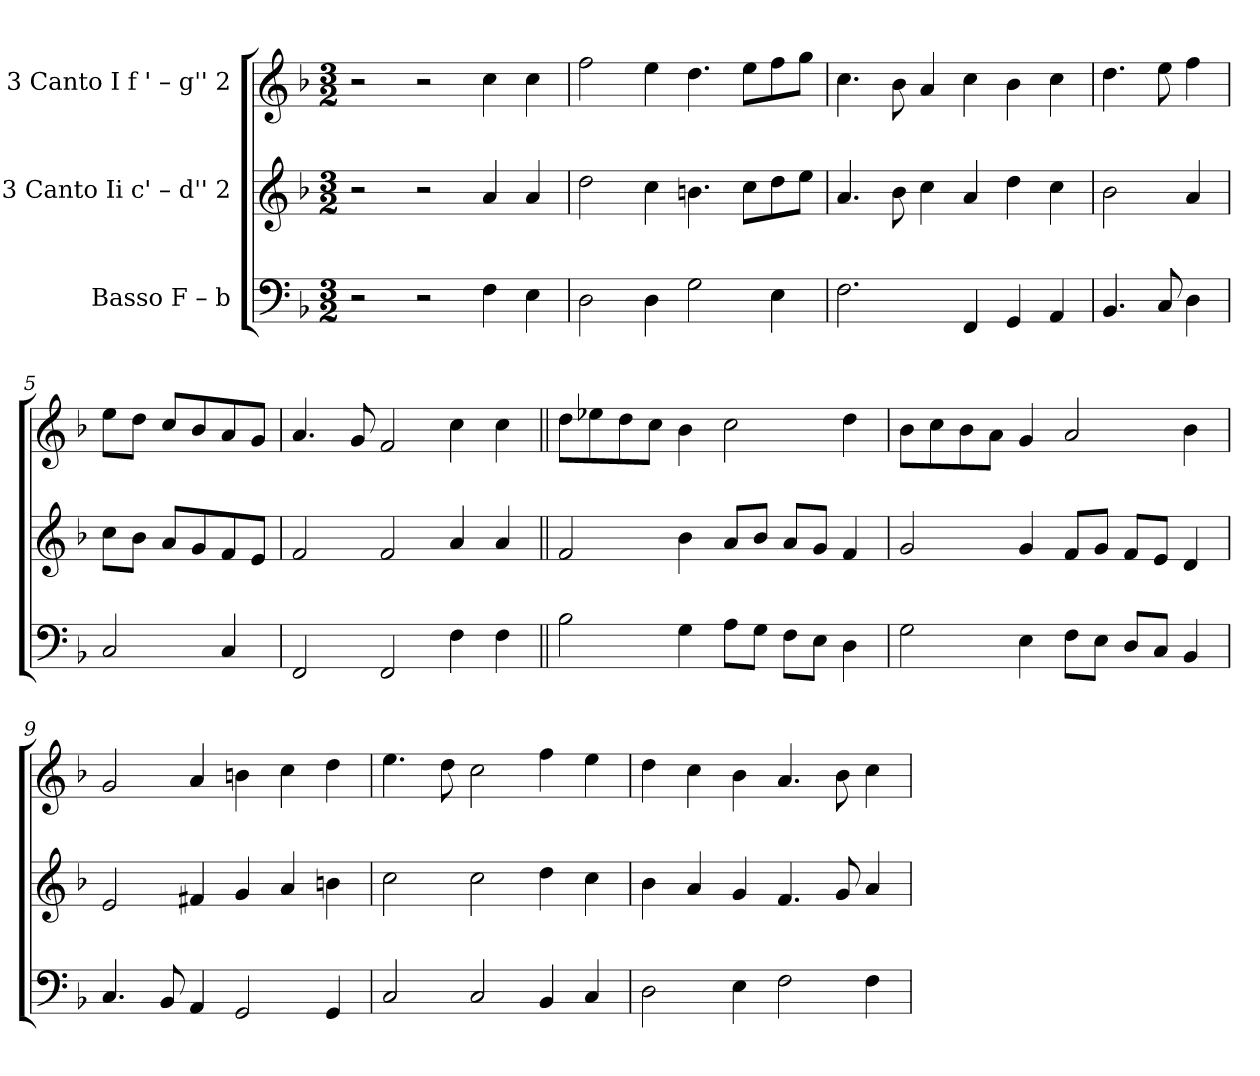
**kern	**text	**kern	**text	**kern	**text
*part3	*part3	*part2	*part2	*part1	*part1
*staff3	*staff3	*staff2	*staff2	*staff1	*staff1
*I"Basso  F – b	*	*I"3  Canto Ii  c' – d''  2	*	*I"3  Canto I  f ' – g''  2	*
!!LO:PB:g=z
*stria5	*	*stria5	*	*stria5	*
*clefF4	*	*clefG2	*	*clefG2	*
*k[b-]	*	*k[b-]	*	*k[b-]	*
*F:	*	*F:	*	*F:	*
*M3/2	*	*M3/2	*	*M3/2	*
=1	=1	=1	=1	=1	=1
2r	.	2r	.	2r	.
2r	.	2r	.	2r	.
!	!LO:LY:b	!	!LO:LY:b:cj	!	!LO:LY:b:cj
4F\	.	4a/	.	4cc\	.
!	!LO:LY:b	!	!LO:LY:b:cj	!	!LO:LY:b:cj
4E\	.	4a/	.	4cc\	.
=2	=2	=2	=2	=2	=2
!	!LO:LY:b	!	!LO:LY:b:cj	!	!LO:LY:b:cj
2D\	.	2dd\	.	2ff\	.
!	!LO:LY:b	!	!LO:LY:b:cj	!	!LO:LY:b:cj
4D\	.	4cc\	.	4ee\	.
!	!LO:LY:b	!	!LO:LY:b:cj	!	!LO:LY:b:cj
2G\	.	4.bn\	.	4.dd\	.
!	!	!	!LO:LY:b:cj	!	!LO:LY:b:cj
.	.	8cc\L	.	8ee\L	.
!	!LO:LY:b	!	!LO:LY:b:cj	!	!LO:LY:b:cj
4E\	.	8dd\	.	8ff\	.
!	!	!	!LO:LY:b:cj	!	!LO:LY:b:cj
.	.	8ee\J	.	8gg\J	.
=3	=3	=3	=3	=3	=3
!	!LO:LY:b	!	!LO:LY:b:cj	!	!LO:LY:b:cj
2.F\	.	4.a/	.	4.cc\	.
!	!	!	!LO:LY:b:cj	!	!LO:LY:b:cj
.	.	8b-\	.	8b-\	.
!	!	!	!LO:LY:b:cj	!	!LO:LY:b:cj
.	.	4cc\	.	4a/	.
!	!LO:LY:b	!	!LO:LY:b:cj	!	!LO:LY:b:cj
4FF/	.	4a/	.	4cc\	.
!	!LO:LY:b	!	!LO:LY:b:cj	!	!LO:LY:b:cj
4GG/	.	4dd\	.	4b-\	.
!	!LO:LY:b	!	!LO:LY:b:cj	!	!LO:LY:b:cj
4AA/	.	4cc\	.	4cc\	.
=4	=4	=4	=4	=4	=4
!	!LO:LY:b	!	!LO:LY:b:cj	!	!LO:LY:b:cj
4.BB-/	.	2b-\	.	4.dd\	.
!	!LO:LY:b	!	!	!	!LO:LY:b:cj
8C/	.	.	.	8ee\	.
!	!LO:LY:b	!	!LO:LY:b:cj	!	!LO:LY:b:cj
4D\	.	4a/	.	4ff\	.
=5	=5	=5	=5	=5	=5
!	!LO:LY:b	!	!LO:LY:b:cj	!	!LO:LY:b:cj
2C/	.	8cc\L	.	8ee\L	.
!	!	!	!LO:LY:b:cj	!	!LO:LY:b:cj
.	.	8b-\J	.	8dd\J	.
!	!	!	!LO:LY:b:cj	!	!LO:LY:b:cj
.	.	8a/L	.	8cc/L	.
!	!	!	!LO:LY:b:cj	!	!LO:LY:b:cj
.	.	8g/	.	8b-/	.
!	!LO:LY:b	!	!LO:LY:b:cj	!	!LO:LY:b:cj
4C/	.	8f/	.	8a/	.
!	!	!	!LO:LY:b:cj	!	!LO:LY:b:cj
.	.	8e/J	.	8g/J	.
!!LO:LB:g=z
=6	=6	=6	=6	=6	=6
!	!LO:LY:b	!	!LO:LY:b:cj	!	!LO:LY:b:cj
2FF/	.	2f/	.	4.a/	.
!	!	!	!	!	!LO:LY:b:cj
.	.	.	.	8g/	.
!	!LO:LY:b	!	!LO:LY:b:cj	!	!LO:LY:b:cj
2FF/	.	2f/	.	2f/	.
!	!LO:LY:b	!	!LO:LY:b:cj	!	!LO:LY:b:cj
4F\	.	4a/	.	4cc\	.
!	!LO:LY:b	!	!LO:LY:b:cj	!	!LO:LY:b:cj
4F\	.	4a/	.	4cc\	.
=7||	=7||	=7||	=7||	=7||	=7||
!	!LO:LY:b	!	!LO:LY:b:cj	!	!LO:LY:b:cj
2B-\	.	2f/	.	8dd\L	.
!	!	!	!	!	!LO:LY:b:cj
.	.	.	.	8ee-X\	.
!	!	!	!	!	!LO:LY:b:cj
.	.	.	.	8dd\	.
!	!	!	!	!	!LO:LY:b:cj
.	.	.	.	8cc\J	.
!	!LO:LY:b	!	!LO:LY:b:cj	!	!LO:LY:b:cj
4G\	.	4b-\	.	4b-\	.
!	!LO:LY:b	!	!LO:LY:b:cj	!	!LO:LY:b:cj
8A\L	.	8a/L	.	2cc\	.
!	!LO:LY:b	!	!LO:LY:b:cj	!	!
8G\J	.	8b-/J	.	.	.
!	!LO:LY:b	!	!LO:LY:b:cj	!	!
8F\L	.	8a/L	.	.	.
!	!LO:LY:b	!	!LO:LY:b:cj	!	!
8E\J	.	8g/J	.	.	.
!	!LO:LY:b	!	!LO:LY:b:cj	!	!LO:LY:b:cj
4D\	.	4f/	.	4dd\	.
=8	=8	=8	=8	=8	=8
!	!LO:LY:b	!	!LO:LY:b:cj	!	!LO:LY:b:cj
2G\	.	2g/	.	8b-\L	.
!	!	!	!	!	!LO:LY:b:cj
.	.	.	.	8cc\	.
!	!	!	!	!	!LO:LY:b:cj
.	.	.	.	8b-\	.
!	!	!	!	!	!LO:LY:b:cj
.	.	.	.	8a\J	.
!	!LO:LY:b	!	!LO:LY:b:cj	!	!LO:LY:b:cj
4E\	.	4g/	.	4g/	.
!	!LO:LY:b	!	!LO:LY:b:cj	!	!LO:LY:b:cj
8F\L	.	8f/L	.	2a/	.
!	!LO:LY:b	!	!LO:LY:b:cj	!	!
8E\J	.	8g/J	.	.	.
!	!LO:LY:b	!	!LO:LY:b:cj	!	!
8D/L	.	8f/L	.	.	.
!	!LO:LY:b	!	!LO:LY:b:cj	!	!
8C/J	.	8e/J	.	.	.
!	!LO:LY:b	!	!LO:LY:b:cj	!	!LO:LY:b:cj
4BB-/	.	4d/	.	4b-\	.
=9	=9	=9	=9	=9	=9
!	!LO:LY:b	!	!LO:LY:b:cj	!	!LO:LY:b:cj
4.C/	.	2e/	.	2g/	.
!	!LO:LY:b	!	!	!	!
8BB-/	.	.	.	.	.
!	!LO:LY:b	!	!LO:LY:b:cj	!	!LO:LY:b:cj
4AA/	.	4f#X/	.	4a/	.
!	!LO:LY:b	!	!LO:LY:b:cj	!	!LO:LY:b:cj
2GG/	.	4g/	.	4bn\	.
!	!	!	!LO:LY:b:cj	!	!LO:LY:b:cj
.	.	4a/	.	4cc\	.
!	!LO:LY:b	!	!LO:LY:b:cj	!	!LO:LY:b:cj
4GG/	.	4bn\	.	4dd\	.
!!LO:LB:g=z
=10	=10	=10	=10	=10	=10
!	!LO:LY:b	!	!LO:LY:b:cj	!	!LO:LY:b:cj
2C/	.	2cc\	.	4.ee\	.
!	!	!	!	!	!LO:LY:b:cj
.	.	.	.	8dd\	.
!	!LO:LY:b	!	!LO:LY:b:cj	!	!LO:LY:b:cj
2C/	.	2cc\	.	2cc\	.
!	!LO:LY:b	!	!LO:LY:b:cj	!	!LO:LY:b:cj
4BB-/	.	4dd\	.	4ff\	.
!	!LO:LY:b	!	!LO:LY:b:cj	!	!LO:LY:b:cj
4C/	.	4cc\	.	4ee\	.
=11	=11	=11	=11	=11	=11
!	!LO:LY:b	!	!LO:LY:b:cj	!	!LO:LY:b:cj
2D\	.	4b-\	.	4dd\	.
!	!	!	!LO:LY:b:cj	!	!LO:LY:b:cj
.	.	4a/	.	4cc\	.
!	!LO:LY:b	!	!LO:LY:b:cj	!	!LO:LY:b:cj
4E\	.	4g/	.	4b-\	.
!	!LO:LY:b	!	!LO:LY:b:cj	!	!LO:LY:b:cj
2F\	.	4.f/	.	4.a/	.
!	!	!	!LO:LY:b:cj	!	!LO:LY:b:cj
.	.	8g/	.	8b-\	.
!	!LO:LY:b	!	!LO:LY:b:cj	!	!LO:LY:b:cj
4F\	.	4a/	.	4cc\	.
=	=	=	=	=	=
*-	*-	*-	*-	*-	*-
